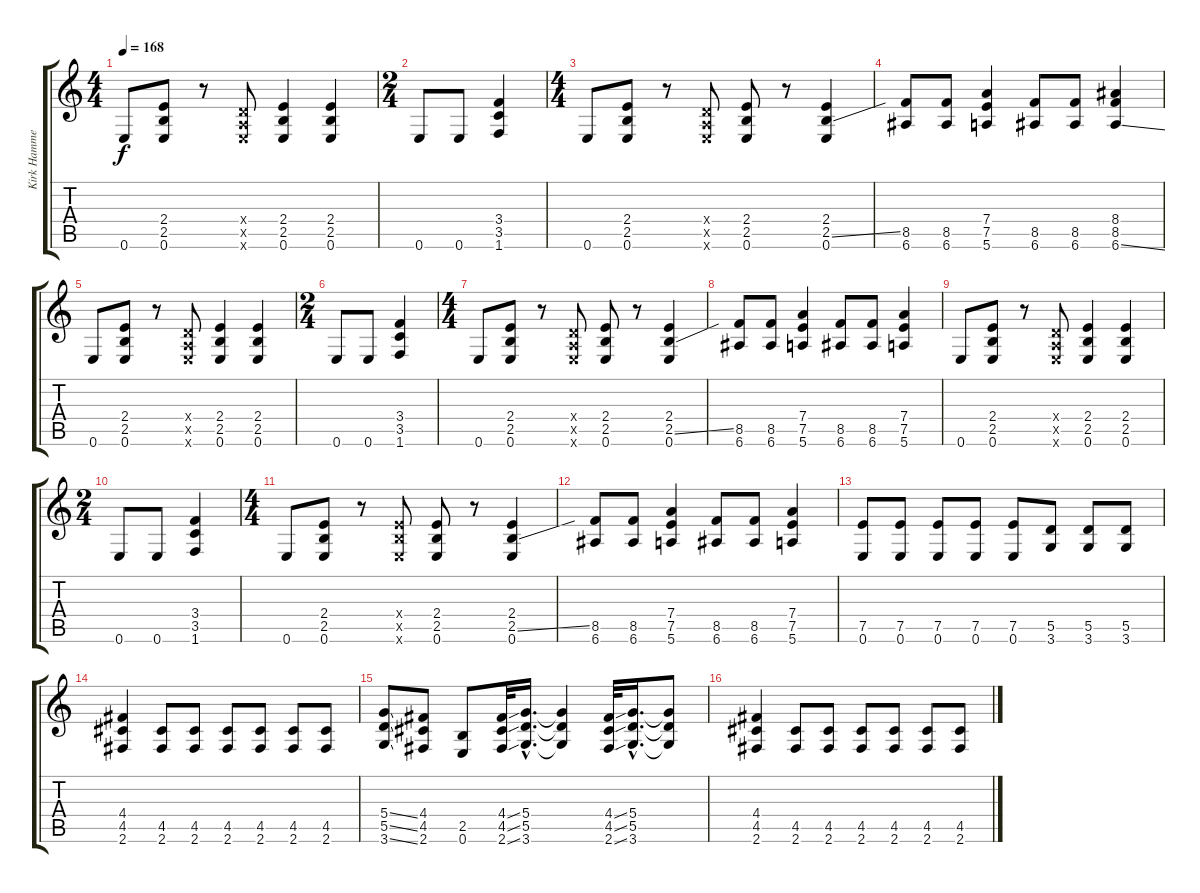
\track ("Kirk Hammett Distortion" "Kirk Hamme") {instrument distortionguitar}
\staff {score tabs}
\tuning (E4 B3 G3 D3 A2 E2) {hide}
\ts (4 4)
\tempo 168
\clef g2
\ks c
0.6.8{dy f} (2.4 2.5 0.6).8 r.8 (0.4{x} 0.5{x} 0.6{x}).8 (2.4 2.5 0.6).4 (2.4 2.5 0.6).4 |
\ts (2 4)
0.6.8 0.6.8 (3.4 3.5 1.6).4 |
\ts (4 4)
0.6.8 (2.4 2.5 0.6).8 r.8 (0.4{x} 0.5{x} 0.6{x}).8 (2.4 2.5 0.6).8 r.8 (2.4 2.5{ss} 0.6).4 |
(8.5 6.6).8 (8.5 6.6).8 (7.4 7.5 5.6).4 (8.5 6.6).8 (8.5 6.6).8 (8.4 8.5 6.6{ss}).4 |
0.6.8 (2.4 2.5 0.6).8 r.8 (0.4{x} 0.5{x} 0.6{x}).8 (2.4 2.5 0.6).4 (2.4 2.5 0.6).4 |
\ts (2 4)
0.6.8 0.6.8 (3.4 3.5 1.6).4 |
\ts (4 4)
0.6.8 (2.4 2.5 0.6).8 r.8 (0.4{x} 0.5{x} 0.6{x}).8 (2.4 2.5 0.6).8 r.8 (2.4 2.5{ss} 0.6).4 |
(8.5 6.6).8 (8.5 6.6).8 (7.4 7.5 5.6).4 (8.5 6.6).8 (8.5 6.6).8 (7.4 7.5 5.6).4 |
0.6.8 (2.4 2.5 0.6).8 r.8 (0.4{x} 0.5{x} 0.6{x}).8 (2.4 2.5 0.6).4 (2.4 2.5 0.6).4 |
\ts (2 4)
0.6.8 0.6.8 (3.4 3.5 1.6).4 |
\ts (4 4)
0.6.8 (2.4 2.5 0.6).8 r.8 (2.4{x} 2.5{x} 0.6{x}).8 (2.4 2.5 0.6).8 r.8 (2.4 2.5{ss} 0.6).4 |
(8.5 6.6).8 (8.5 6.6).8 (7.4 7.5 5.6).4 (8.5 6.6).8 (8.5 6.6).8 (7.4 7.5 5.6).4 |
(7.5 0.6).8 (7.5 0.6).8 (7.5 0.6).8 (7.5 0.6).8 (7.5 0.6).8 (5.5 3.6).8 (5.5 3.6).8 (5.5 3.6).8 |
(4.4 4.5 2.6).4 (4.5 2.6).8 (4.5 2.6).8 (4.5 2.6).8 (4.5 2.6).8 (4.5 2.6).8 (4.5 2.6).8 |
(5.4{ss} 5.5{ss} 3.6{ss}).8 (4.4 4.5 2.6).8 (2.5 0.6).8 (4.4{ss} 4.5{ss} 2.6{ss}).32 (5.4{hac} 5.5{hac} 3.6{hac}).16{d} (5.4{t} 5.5{t} 3.6{t}).4 (4.4{ss} 4.5{ss} 2.6{ss}).32 (5.4{hac} 5.5{hac} 3.6{hac}).16{d} (5.4{t} 5.5{t} 3.6{t}).8 |
(4.4 4.5 2.6).4 (4.5 2.6).8 (4.5 2.6).8 (4.5 2.6).8 (4.5 2.6).8 (4.5 2.6).8 (4.5 2.6).8
